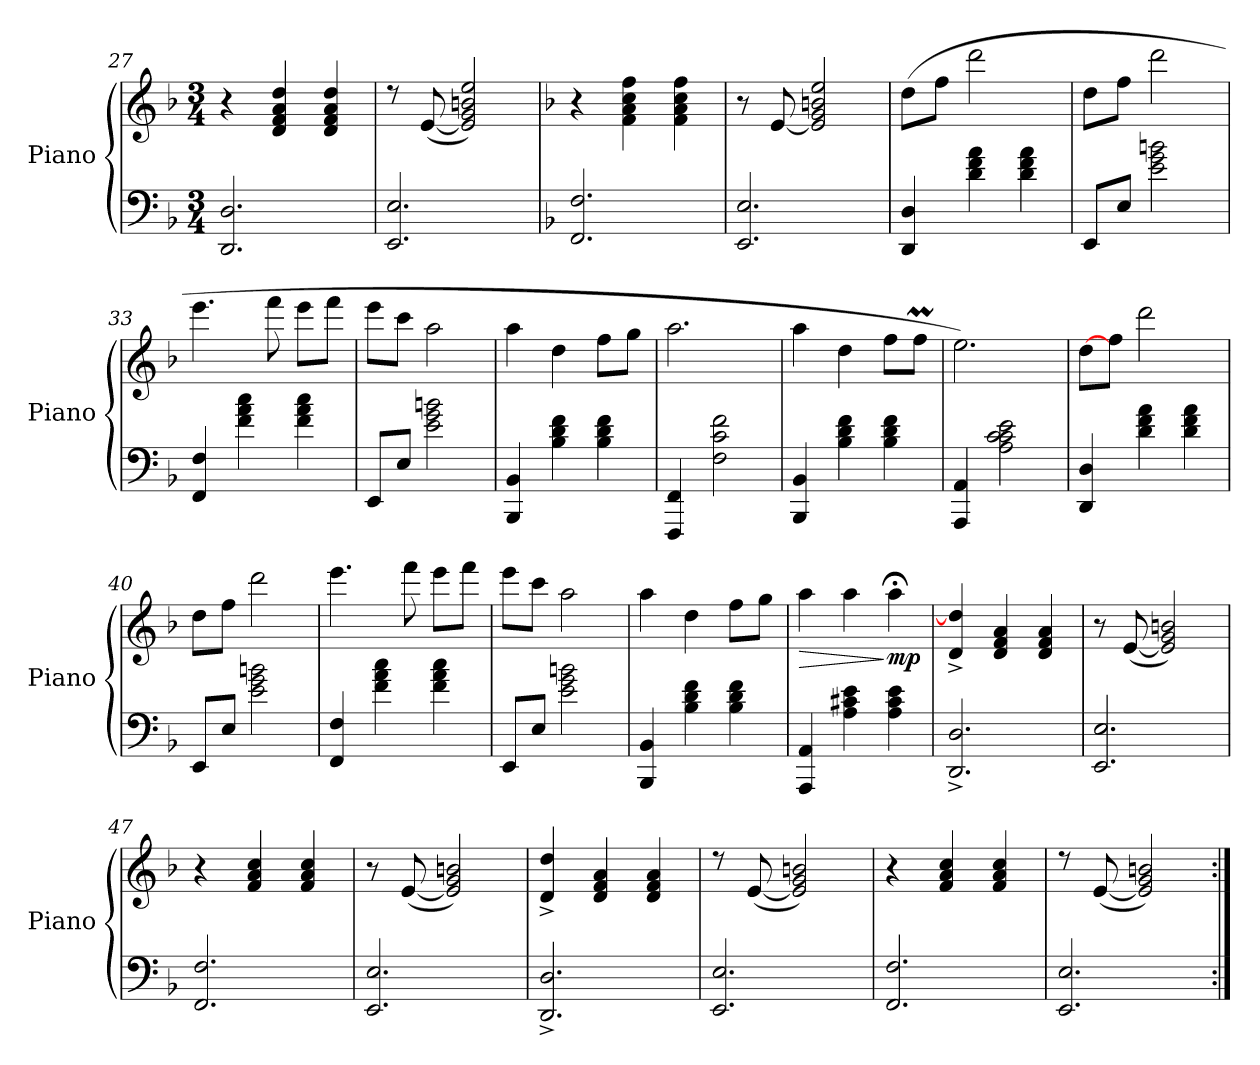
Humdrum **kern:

**kern	**kern	**dynam
*part1	*part1	*part1
*staff2	*staff1	*staff1/2
*I"Piano	*	*
*I'Piano	*	*
*clefF4	*clefG2	*
*k[b-]	*k[b-]	*
*M3/4	*M3/4	*
=27	=27	=27
2.DD/ 2.D/	4r	.
.	4d/ 4f/ 4a/ 4dd/	.
.	4d/ 4f/ 4a/ 4dd/	.
=28	=28	=28
2.EE/ 2.E/	8rcc	.
.	(>[<8e/	.
.	2e/] 2g/ 2bn/ 2ee/)	.
!!LO:PB:g=z
=29	=29	=29
*k[b-]	*k[b-]	*
2.FF/ 2.F/	4r	.
.	4f\ 4a\ 4cc\ 4ff\	.
.	4f\ 4a\ 4cc\ 4ff\	.
=30	=30	=30
2.EE/ 2.E/	8r	.
.	[<8e/	.
.	2e/] 2g/ 2bn/ 2ee/	.
=31	=31	=31
4DD/ 4D/	(>8dd\L	.
.	8ff\J	.
4d\ 4f\ 4a\	2ddd\	.
4d\ 4f\ 4a\	.	.
=32	=32	=32
8EE/L	8dd\L	.
8E/J	8ff\J	.
2e\ 2g\ 2bn\	2ddd\	.
=33	=33	=33
4FF/ 4F/	4.eee\	.
4f\ 4a\ 4cc\	.	.
.	8fff\	.
4f\ 4a\ 4cc\	8eee\L	.
.	8fff\J	.
=34	=34	=34
8EE/L	8eee\L	.
8E/J	8ccc\J	.
2e\ 2g\ 2bn\	2aa\	.
=35	=35	=35
4BBB-/ 4BB-/	4aa\	.
4B-\ 4d\ 4f\	4dd\	.
4B-\ 4d\ 4f\	8ff\L	.
.	8gg\J	.
!!LO:LB:g=z
=36	=36	=36
4FFF/ 4FF/	2.aa\	.
2F\ 2c\ 2f\	.	.
=37	=37	=37
4BBB-/ 4BB-/	4aa\	.
4B-\ 4d\ 4f\	4dd\	.
4B-\ 4d\ 4f\	8ff\L	.
.	8ffM\J	.
=38	=38	=38
4AAA/ 4AA/	2.ee\)	.
2A\ 2c\ 2c\ 2e\	.	.
=39	=39	=39
4DD/ 4D/	[>8dd\L	.
.	8ff\J	.
4d\ 4f\ 4a\	2ddd\	.
4d\ 4f\ 4a\	.	.
=40	=40	=40
8EE/L	8dd\L	.
8E/J	8ff\J	.
2e\ 2g\ 2bn\	2ddd\	.
=41	=41	=41
4FF/ 4F/	4.eee\	.
4f\ 4a\ 4cc\	.	.
.	8fff\	.
4f\ 4a\ 4cc\	8eee\L	.
.	8fff\J	.
=42	=42	=42
8EE/L	8eee\L	.
8E/J	8ccc\J	.
2e\ 2g\ 2bn\	2aa\	.
!!LO:LB:g=z
=43	=43	=43
4BBB-/ 4BB-/	4aa\	.
4B-\ 4d\ 4f\	4dd\	.
4B-\ 4d\ 4f\	8ff\L	.
.	8gg\J	.
=44	=44	=44
!	!	!LO:HP:b
4AAA/ 4AA/	4aa\	>
4A\ 4c#X\ 4e\	4aa\	.
!	!	!LO:DY:n=1:b
4A\ 4c#\ 4e\	4aa;<\	] mp
=45	=45	=45
2.DD/^< 2.D/^<	4d/^< 4dd/]^<	.
.	4d/ 4f/ 4a/	.
.	4d/ 4f/ 4a/	.
=46	=46	=46
2.EE/ 2.E/	8r	.
.	(>[<8e/	.
.	2e/] 2g/ 2bn/)	.
=47	=47	=47
2.FF/ 2.F/	4r	.
.	4f/ 4a/ 4cc/	.
.	4f/ 4a/ 4cc/	.
=48	=48	=48
2.EE/ 2.E/	8r	.
.	(>[<8e/	.
.	2e/] 2g/ 2bn/)	.
!!LO:LB:g=z
=49	=49	=49
2.DD/^< 2.D/^<	4d/^< 4dd/^<	.
.	4d/ 4f/ 4a/	.
.	4d/ 4f/ 4a/	.
=50	=50	=50
2.EE/ 2.E/	8rcc	.
.	(>[<8e/	.
.	2e/] 2g/ 2bn/)	.
=51	=51	=51
2.FF/ 2.F/	4r	.
.	4f/ 4a/ 4cc/	.
.	4f/ 4a/ 4cc/	.
=52	=52	=52
2.EE/ 2.E/	8rcc	.
.	(>[<8e/	.
.	2e/] 2g/ 2bn/)	.
=:|!	=:|!	=:|!
*-	*-	*-
